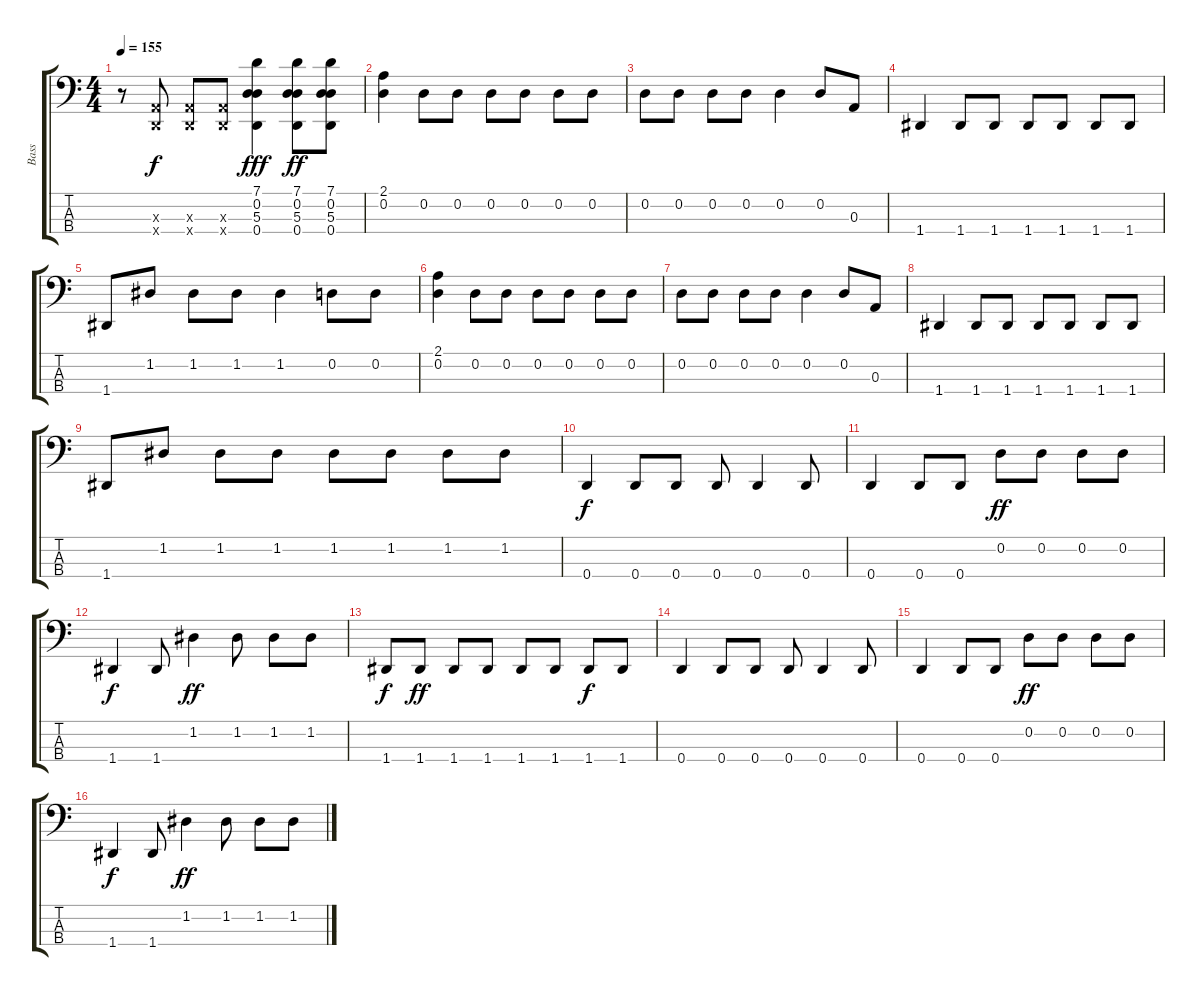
\track ("Bass                " "Bass      ") {instrument slapbass2}
\staff {score tabs}
\tuning (G2 D2 A1 D1) {hide}
\ts (4 4)
\tempo 155
\clef f4
\ks c
r.8{dy fff} (0.3{x} 0.4{x}).8{dy f} (0.3{x} 0.4{x}).8 (0.3{x} 0.4{x}).8 (7.1 0.2 5.3 0.4).4{dy fff} (7.1 0.2 5.3 0.4).8{dy ff} (7.1 0.2 5.3 0.4).8 |
(2.1 0.2).4 0.2.8 0.2.8 0.2.8 0.2.8 0.2.8 0.2.8 |
0.2.8 0.2.8 0.2.8 0.2.8 0.2.4 0.2.8 0.3.8 |
1.4.4 1.4.8 1.4.8 1.4.8 1.4.8 1.4.8 1.4.8 |
1.4.8 1.2.8 1.2.8 1.2.8 1.2.4 0.2.8 0.2.8 |
(2.1 0.2).4 0.2.8 0.2.8 0.2.8 0.2.8 0.2.8 0.2.8 |
0.2.8 0.2.8 0.2.8 0.2.8 0.2.4 0.2.8 0.3.8 |
1.4.4 1.4.8 1.4.8 1.4.8 1.4.8 1.4.8 1.4.8 |
1.4.8 1.2.8 1.2.8 1.2.8 1.2.8 1.2.8 1.2.8 1.2.8 |
0.4.4{dy f} 0.4.8 0.4.8 0.4.8 0.4.4 0.4.8 |
0.4.4 0.4.8 0.4.8 0.2.8{dy ff} 0.2.8 0.2.8 0.2.8 |
1.4.4{dy f} 1.4.8 1.2.4{dy ff} 1.2.8 1.2.8 1.2.8 |
1.4.8{dy f} 1.4.8{dy ff} 1.4.8 1.4.8 1.4.8 1.4.8 1.4.8{dy f} 1.4.8 |
0.4.4 0.4.8 0.4.8 0.4.8 0.4.4 0.4.8 |
0.4.4 0.4.8 0.4.8 0.2.8{dy ff} 0.2.8 0.2.8 0.2.8 |
1.4.4{dy f} 1.4.8 1.2.4{dy ff} 1.2.8 1.2.8 1.2.8
